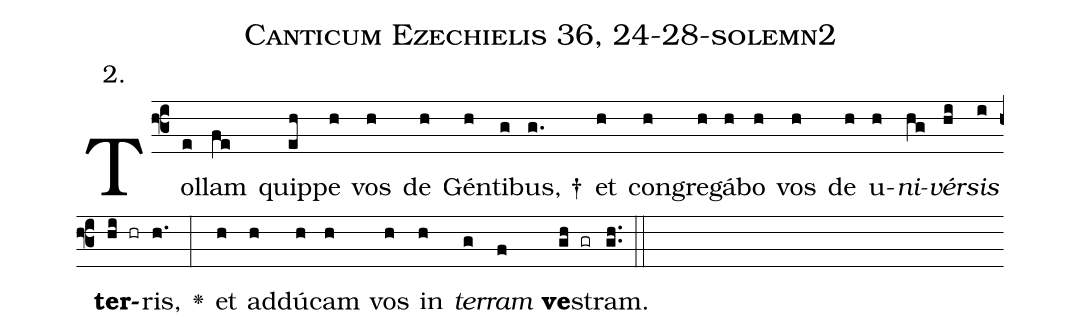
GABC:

name: Canticum Ezechielis 36, 24-28-solemn2;
annotation: 2.;
%%
(f3)Tol(e)lam(fe) quip(eh)pe(h) vos(h) de(h) Gén(h)ti(g)bus, †(g.) et(h) con(h)gre(h)gá(h)bo(h) vos(h) de(h) u(h)<i>ni</i>(hg)<i>vér</i>(hi)<i>sis</i>(i) <b>ter</b>(hi hr)ris,(h.) <v>\greheightstar</v>(:) et(h) ad(h)dú(h)cam(h) vos(h) in(h) <i>ter</i>(g)<i>ram</i>(f) <b>ve</b>(gh gr)stram.(gh..) (::)


%E(h) u(h) o(g) u(f) a(gh) e.(gh..) (::)
